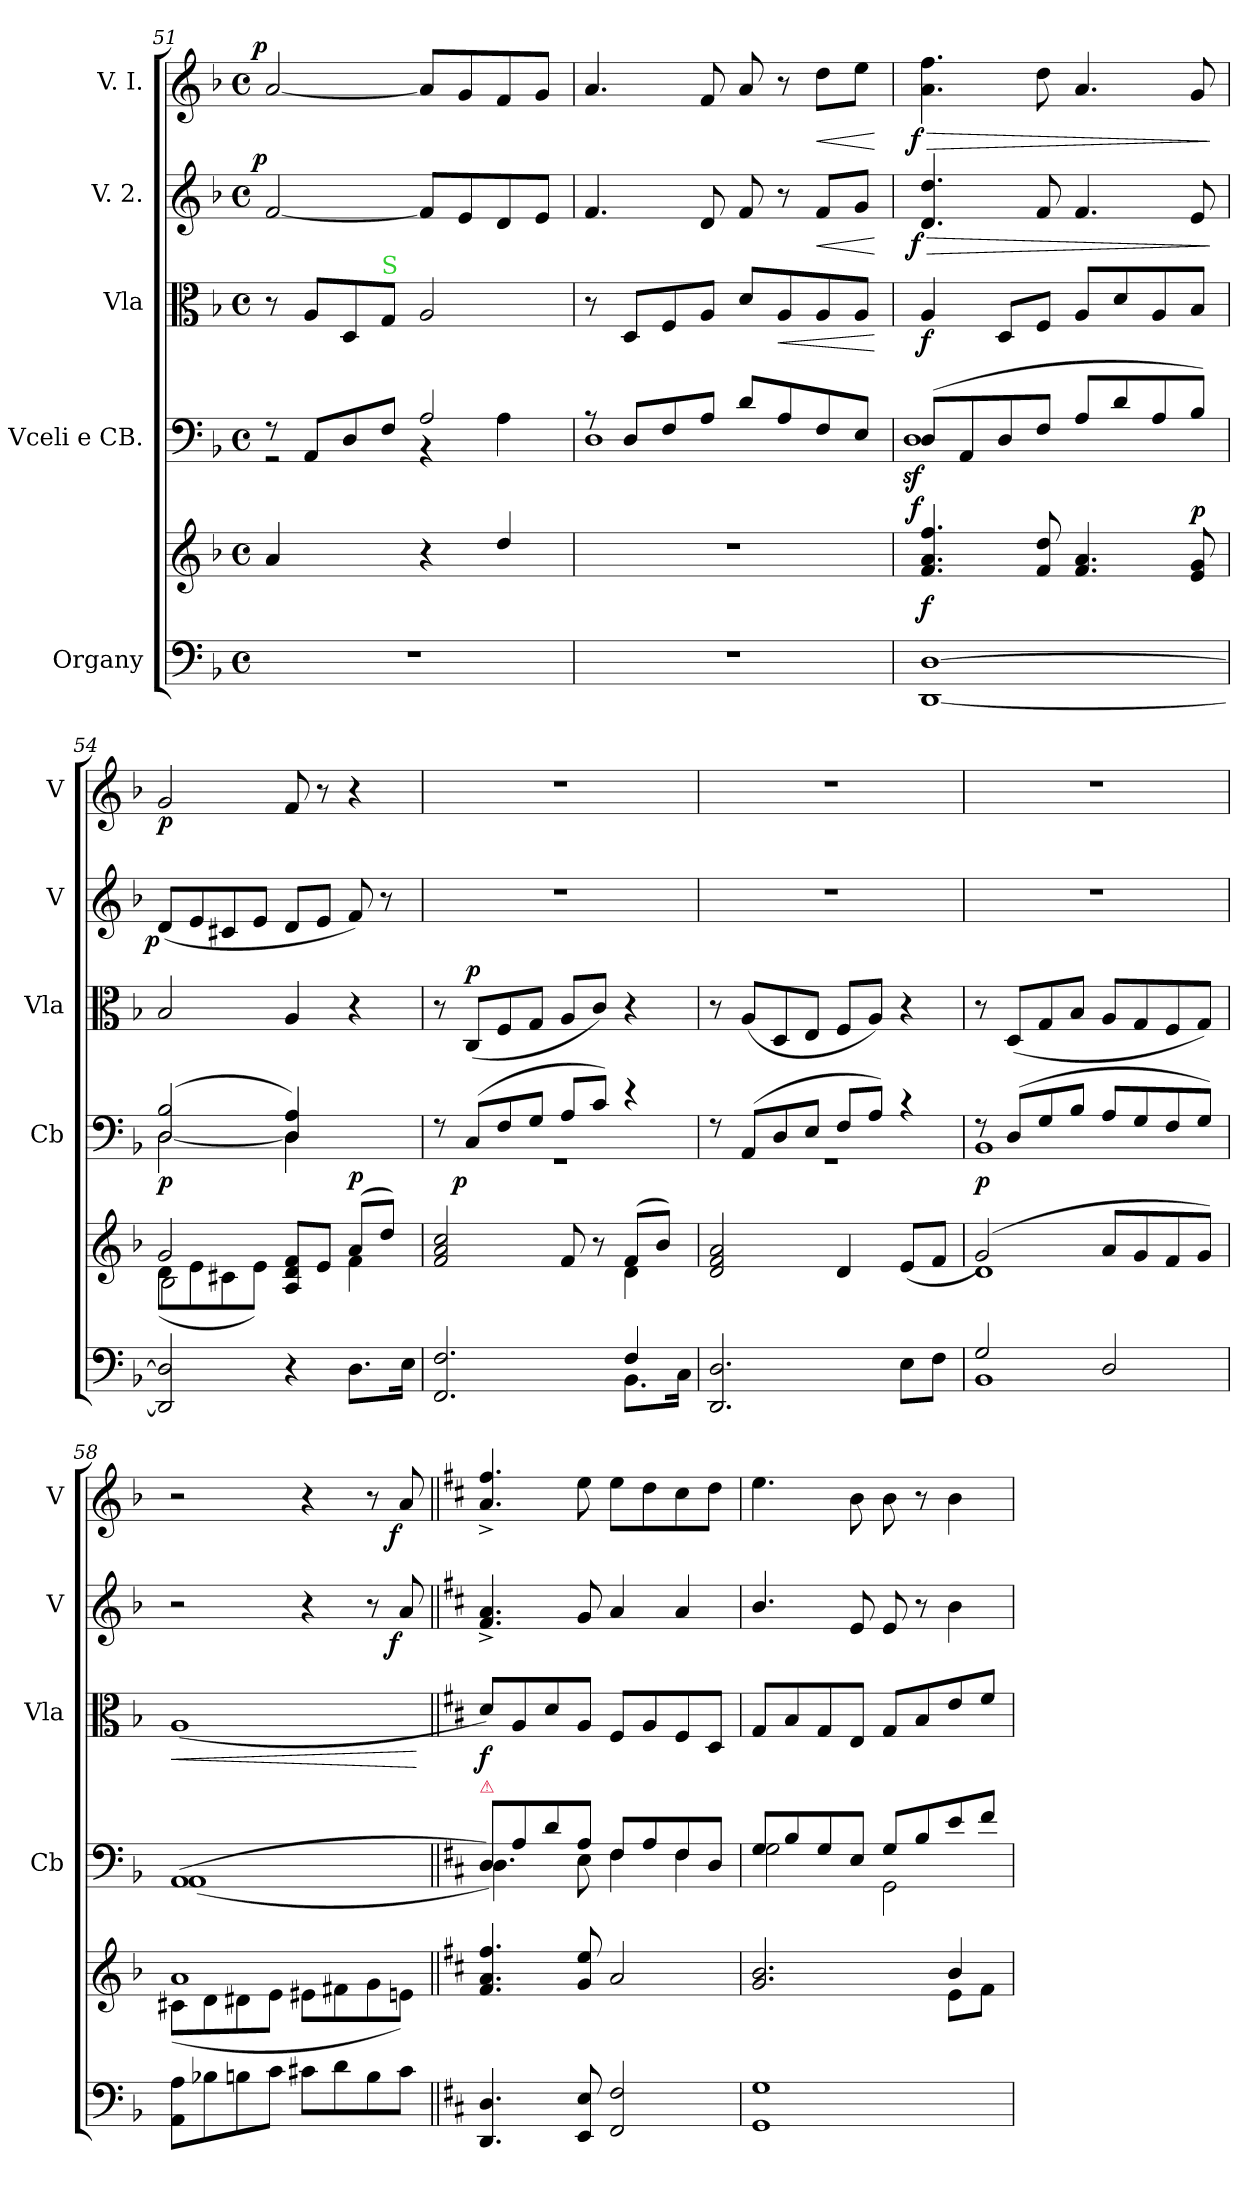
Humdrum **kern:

**kern	**kern	**dynam	**kern	**dynam	**kern	**dynam	**kern	**dynam	**kern	**dynam
*part5	*part5	*part5	*part4	*part4	*part3	*part3	*part2	*part2	*part1	*part1
*staff6	*staff5	*staff5/6	*staff4	*staff4	*staff3	*staff3	*staff2	*staff2	*staff1	*staff1
*I"Organy	*	*	*I"Vceli e CB.	*	*I"Vla	*	*I"V. 2.	*	*I"V. I.	*
*	*	*	*I'Cb	*	*I'Vla	*	*I'V	*	*I'V	*
*clefF4	*clefG2	*	*clefF4	*	*clefC3	*	*clefG2	*	*clefG2	*
*k[b-]	*k[b-]	*	*k[b-]	*	*k[b-]	*	*k[b-]	*	*k[b-]	*
*M4/4	*M4/4	*	*M4/4	*	*M4/4	*	*M4/4	*	*M4/4	*
*met(c)	*met(c)	*	*met(c)	*	*met(c)	*	*met(c)	*	*met(c)	*
=51	=51	=51	=51	=51	=51	=51	=51	=51	=51	=51
*	*	*	*^	*	*	*	*	*	*	*
!	!	!	!	!	!	!	!	!	!LO:DY:a:rj	!	!LO:DY:a:rj
1r	4a/	.	8r	2rGG	.	8r	.	[2f/	p	[2a/	p
.	.	.	8AA/L	.	.	8A/L	.	.	.	.	.
.	4ryy	.	8D/	.	.	8D/	.	.	.	.	.
!	!	!	!	!	!	!LO:TX:a:color=limegreen:t=S	!	!	!	!	!
.	.	.	8F/J	.	.	8G/J	.	.	.	.	.
.	4r	.	2A/	4r	.	2A/	.	8f/L]	.	8a/L]	.
.	.	.	.	.	.	.	.	8e/	.	8g/	.
.	4dd/	.	.	4A\	.	.	.	8d/	.	8f/	.
.	.	.	.	.	.	.	.	8e/J	.	8g/J	.
=52	=52	=52	=52	=52	=52	=52	=52	=52	=52	=52	=52
1r	1r	.	8r	1D	.	8r	.	4.f/	.	4.a/	.
.	.	.	8D/L	.	.	8D/L	.	.	.	.	.
.	.	.	8F/	.	.	8F/	.	.	.	.	.
.	.	.	8A/J	.	.	8A/J	.	8d/	.	8f/	.
.	.	.	8d/L	.	.	8d/L	.	8f/	.	8a/	.
!	!	!	!	!	!	!	!LO:HP:b	!	!	!	!
.	.	.	8A/	.	.	8A/	<	8r	.	8r	.
!	!	!	!	!	!	!	!	!	!LO:HP:b	!	!LO:HP:b
.	.	.	8F/	.	.	8A/	.	8f/L	<	8dd\L	<
.	.	.	8E/J	.	.	8A/J	.	8g/J	.	8ee\J	.
*	*	*	*v	*v	*	*	*	*	*	*	*
.	.	.	.	.	.	[	.	[	.	[
=53	=53	=53	=53	=53	=53	=53	=53	=53	=53	=53
*	*	*	*^	*	*	*	*	*	*	*
!	!	!	!	!	!LO:DY:rj	!	!	!	!LO:HP:b	!	!LO:HP:b
!	!	!	!	!	!	!	!	!	!LO:DY:n=1:b:rj	!	!LO:DY:n=1:rj
[1DD [1D	4.f/ 4.a/ 4.ff/	f	(8D/L	1Dz	f	4A/	f	4.d/ 4.dd/	> f	4.a\ 4.ff\	> f
.	.	.	8AA/	.	.	.	.	.	.	.	.
.	.	.	8D/	.	.	8D/L	.	.	.	.	.
.	8f/ 8dd/	.	8F/J	.	.	8F/J	.	8f/	.	8dd\	.
.	4.f/ 4.a/	.	8A/L	.	.	8A/L	.	4.f/	.	4.a/	.
.	.	.	8d/	.	.	8d/	.	.	.	.	.
.	.	.	8A/	.	.	8A/	.	.	.	.	.
!	!	!LO:DY:a	!	!	!	!	!	!	!	!	!
.	8e/ 8g/	p	8B-/J)	.	.	8B-/J	.	8e/	.	8g/	.
*	*	*	*v	*v	*	*	*	*	*	*	*
.	.	.	.	.	.	.	.	]	.	]
=54	=54	=54	=54	=54	=54	=54	=54	=54	=54	=54
*	*^	*	*^	*	*	*	*	*	*	*
*	*	*^	*	*	*	*	*	*	*	*	*	*
!	!	!	!	!	!	!	!	!	!	!	!LO:DY:b:rj	!	!
2DD]/ 2D]/	2g/	(>8d\L	2B-\	.	(>2D/ 2B-/	[2D\	p	2B-/	.	(8d/L	p	2g/	p
.	.	8e\	.	.	.	.	.	.	.	8e/	.	.	.
.	.	8c#X\	.	.	.	.	.	.	.	8c#X/	.	.	.
.	.	8e\J)	.	.	.	.	.	.	.	8e/J	.	.	.
4r	8A/ 8d/ 8f/L	4ryy	2ryy	.	4D/ 4A/)	4D\]	.	4A/	.	8d/L	.	8f/	.
.	8e/J	.	.	.	.	.	.	.	.	8e/J	.	8r	.
!	!	!	!	!LO:DY:a	!	!	!	!	!	!	!	!	!
8.D\L	(8a/L	4f\	.	p	4ryy	4ryy	.	4r	.	8f/)	.	4r	.
.	8dd/J)	.	.	.	.	.	.	.	.	8r	.	.	.
16E\Jk	.	.	.	.	.	.	.	.	.	.	.	.	.
*	*	*v	*v	*	*	*	*	*	*	*	*	*	*
=55	=55	=55	=55	=55	=55	=55	=55	=55	=55	=55	=55	=55
*^	*	*	*	*	*	*	*	*	*	*	*	*
2.FF/ 2.F/	2.ryy	2f/ 2a/ 2cc/	2.ryy	.	8r	1rGG	.	8r	.	1r	.	1r	.
!	!	!	!	!	!	!	!LO:DY:rj	!	!LO:DY:a	!	!	!	!
.	.	.	.	.	(<8C/L	.	p	(8C/L	p	.	.	.	.
.	.	.	.	.	8F/	.	.	8F/	.	.	.	.	.
.	.	.	.	.	8G/J	.	.	8G/J	.	.	.	.	.
.	.	8f/	.	.	8A/L	.	.	8A/L	.	.	.	.	.
.	.	8r	.	.	8c/J)	.	.	8c/J)	.	.	.	.	.
4F/	8.BB-\L	(8f/L	4d\	.	4r	.	.	4r	.	.	.	.	.
.	.	8b-/J)	.	.	.	.	.	.	.	.	.	.	.
.	16C\Jk	.	.	.	.	.	.	.	.	.	.	.	.
*v	*v	*	*	*	*	*	*	*	*	*	*	*	*
*	*v	*v	*	*	*	*	*	*	*	*	*	*
=56	=56	=56	=56	=56	=56	=56	=56	=56	=56	=56	=56
2.DD/ 2.D/	2d/ 2f/ 2a/	.	8r	1rGG	.	8r	.	1r	.	1r	.
.	.	.	(<8AA/L	.	.	(8A/L	.	.	.	.	.
.	.	.	8D/	.	.	8D/	.	.	.	.	.
.	.	.	8E/J	.	.	8E/J	.	.	.	.	.
.	4d/	.	8F/L	.	.	8F/L	.	.	.	.	.
.	.	.	8A/J)	.	.	8A/J)	.	.	.	.	.
8E\L	(>8e/L	.	4r	.	.	4r	.	.	.	.	.
8F\J	8f/J	.	.	.	.	.	.	.	.	.	.
=57	=57	=57	=57	=57	=57	=57	=57	=57	=57	=57	=57
*^	*^	*	*	*	*	*	*	*	*	*	*
2G/	1BB-	(>2g/)	1d	.	8r	1BB-	p	8r	.	1r	.	1r	.
.	.	.	.	.	(<8D/L	.	.	(8D/L	.	.	.	.	.
.	.	.	.	.	8G/	.	.	8G/	.	.	.	.	.
.	.	.	.	.	8B-/J	.	.	8B-/J	.	.	.	.	.
2D/	.	8a/L	.	.	8A/L	.	.	8A/L	.	.	.	.	.
.	.	8g/	.	.	8G/	.	.	8G/	.	.	.	.	.
.	.	8f/	.	.	8F/	.	.	8F/	.	.	.	.	.
.	.	8g/J)	.	.	8G/J)	.	.	8G/J)	.	.	.	.	.
*v	*v	*	*	*	*	*	*	*	*	*	*	*	*
=58	=58	=58	=58	=58	=58	=58	=58	=58	=58	=58	=58	=58
!	!	!	!	!	!	!	!	!LO:HP:b	!	!	!	!
8AA\ 8A\L	1a	(>8c#X\L	.	(>1AA	(>1AA	.	(>1A	<	2r	.	2r	.
8B-X\	.	8d\	.	.	.	.	.	.	.	.	.	.
8Bn\	.	8d#X\	.	.	.	.	.	.	.	.	.	.
8c\J	.	8e\J	.	.	.	.	.	.	.	.	.	.
8c#X\L	.	8e#X\L	.	.	.	.	.	.	4r	.	4r	.
8d\	.	8f#X\	.	.	.	.	.	.	.	.	.	.
8B\	.	8g\	.	.	.	.	.	.	8r	.	8r	.
!	!	!	!	!	!	!	!	!	!	!LO:DY:b:rj	!	!LO:DY:b:rj
8c#\J	.	8en\J)	.	.	.	.	.	.	8a/	f	8a/	f
*	*v	*v	*	*	*	*	*	*	*	*	*	*
*	*	*	*v	*v	*	*	*	*	*	*	*
.	.	.	.	.	.	[	.	.	.	.
=59||	=59||	=59||	=59||	=59||	=59||	=59||	=59||	=59||	=59||	=59||
*k[f#c#]	*k[f#c#]	*	*k[f#c#]	*	*k[f#c#]	*	*k[f#c#]	*	*k[f#c#]	*
*	*	*	*^	*	*	*	*	*	*	*
!	!	!	!LO:TX:a:color=crimson:t=⚠	!	!	!	!	!	!	!	!
4.DD/ 4.D/	4.f#/ 4.a/ 4.ff#/	.	8D/L)	4.D\)	.	8d/L)	f	4.f#^/ 4.a^/	.	4.a^/ 4.ff#^/	.
.	.	.	8A/	.	.	8A/	.	.	.	.	.
.	.	.	8d/	.	.	8d/	.	.	.	.	.
8EE/ 8E/	8g/ 8ee/	.	8A/J	8E\	.	8A/J	.	8g/	.	8ee\	.
2FF#/ 2F#/	2a/	.	8F#/L	4F#\	.	8F#/L	.	4a/	.	8ee\L	.
.	.	.	8A/	.	.	8A/	.	.	.	8dd\	.
.	.	.	8F#/	4F#\	.	8F#/	.	4a/	.	8cc#\	.
.	.	.	8D/J	.	.	8D/J	.	.	.	8dd\J	.
=60	=60	=60	=60	=60	=60	=60	=60	=60	=60	=60	=60
*	*^	*	*	*	*	*	*	*	*	*	*
1GG 1G	2.g/ 2.b/	2.ryy	.	8G/L	2G\	.	8G/L	.	4.b/	.	4.ee\	.
.	.	.	.	8B/	.	.	8B/	.	.	.	.	.
.	.	.	.	8G/	.	.	8G/	.	.	.	.	.
.	.	.	.	8E/J	.	.	8E/J	.	8e/	.	8b\	.
.	.	.	.	8G/L	2GG\	.	8G/L	.	8e/	.	8b\	.
.	.	.	.	8B/	.	.	8B/	.	8r	.	8r	.
.	4b/	8e\L	.	8e/	.	.	8e/	.	4b\	.	4b\	.
.	.	8f#\J	.	8f#/J	.	.	8f#/J	.	.	.	.	.
*	*v	*v	*	*	*	*	*	*	*	*	*	*
*	*	*	*v	*v	*	*	*	*	*	*	*
=	=	=	=	=	=	=	=	=	=	=
*-	*-	*-	*-	*-	*-	*-	*-	*-	*-	*-
